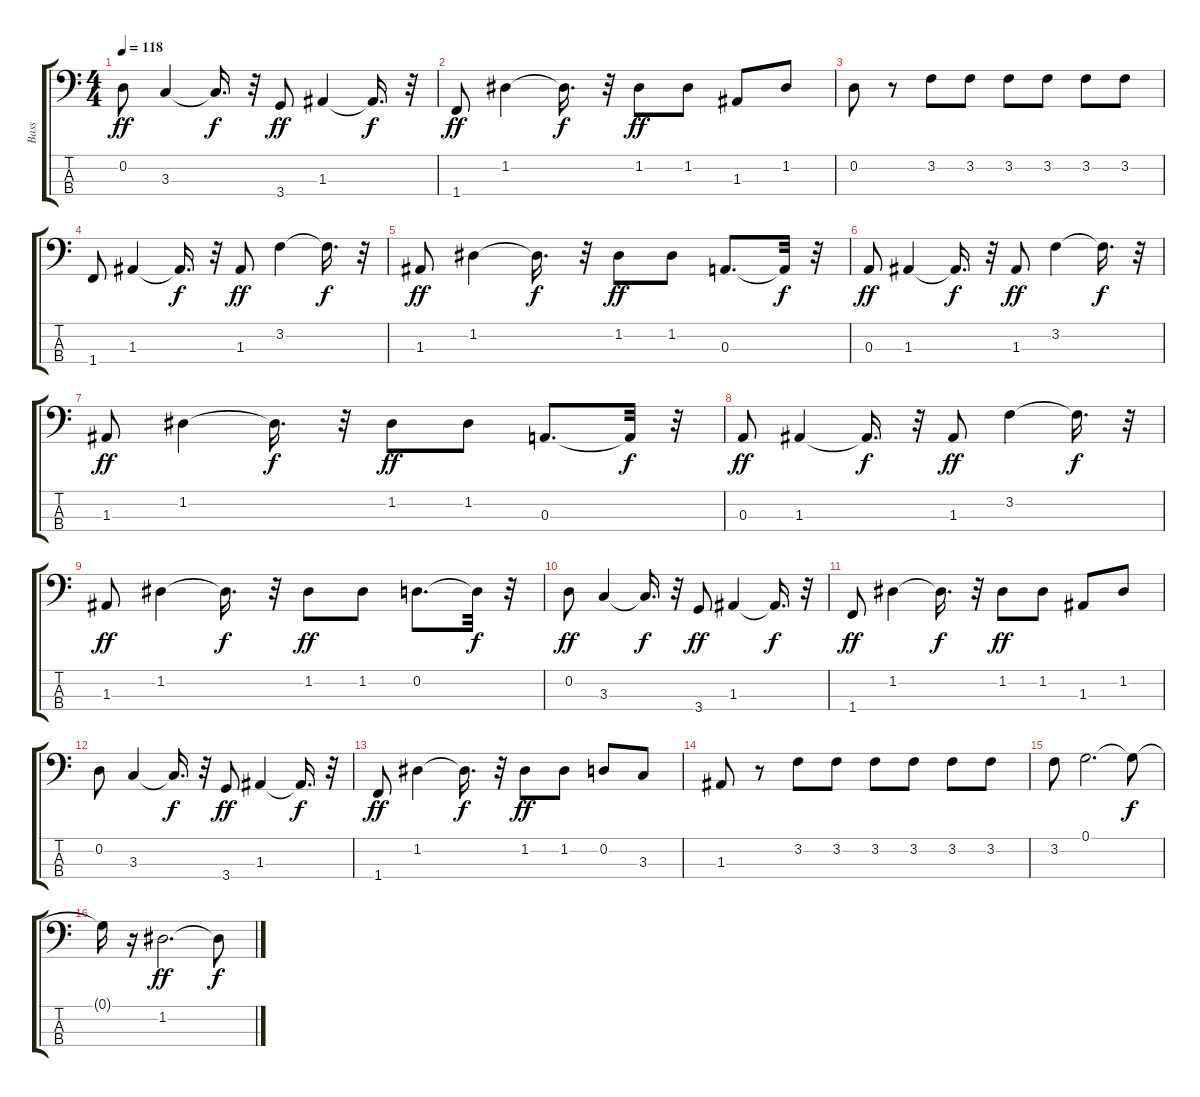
\track ("Bass" "Bass") {instrument electricbassfinger}
\staff {score tabs}
\tuning (G2 D2 A1 E1) {hide}
\ts (4 4)
\tempo 118
\clef f4
\ks c
0.2.8{dy ff} 3.3.4 3.3{t}.16{d dy f} r.32 3.4.8{dy ff} 1.3.4 1.3{t}.16{d dy f} r.32 |
1.4.8{dy ff} 1.2.4 1.2{t}.16{d dy f} r.32 1.2.8{dy ff} 1.2.8 1.3.8 1.2.8 |
0.2.8 r.8 3.2.8 3.2.8 3.2.8 3.2.8 3.2.8 3.2.8 |
1.4.8 1.3.4 1.3{t}.16{d dy f} r.32 1.3.8{dy ff} 3.2.4 3.2{t}.16{d dy f} r.32 |
1.3.8{dy ff} 1.2.4 1.2{t}.16{d dy f} r.32 1.2.8{dy ff} 1.2.8 0.3.8{d} 0.3{t}.32{dy f} r.32 |
0.3.8{dy ff} 1.3.4 1.3{t}.16{d dy f} r.32 1.3.8{dy ff} 3.2.4 3.2{t}.16{d dy f} r.32 |
1.3.8{dy ff} 1.2.4 1.2{t}.16{d dy f} r.32 1.2.8{dy ff} 1.2.8 0.3.8{d} 0.3{t}.32{dy f} r.32 |
0.3.8{dy ff} 1.3.4 1.3{t}.16{d dy f} r.32 1.3.8{dy ff} 3.2.4 3.2{t}.16{d dy f} r.32 |
1.3.8{dy ff} 1.2.4 1.2{t}.16{d dy f} r.32 1.2.8{dy ff} 1.2.8 0.2.8{d} 0.2{t}.32{dy f} r.32 |
0.2.8{dy ff} 3.3.4 3.3{t}.16{d dy f} r.32 3.4.8{dy ff} 1.3.4 1.3{t}.16{d dy f} r.32 |
1.4.8{dy ff} 1.2.4 1.2{t}.16{d dy f} r.32 1.2.8{dy ff} 1.2.8 1.3.8 1.2.8 |
0.2.8 3.3.4 3.3{t}.16{d dy f} r.32 3.4.8{dy ff} 1.3.4 1.3{t}.16{d dy f} r.32 |
1.4.8{dy ff} 1.2.4 1.2{t}.16{d dy f} r.32 1.2.8{dy ff} 1.2.8 0.2.8 3.3.8 |
1.3.8 r.8 3.2.8 3.2.8 3.2.8 3.2.8 3.2.8 3.2.8 |
3.2.8 0.1.2{d} 0.1{t}.8{dy f} |
0.1{t}.16 r.16 1.2.2{d dy ff} 1.2{t}.8{dy f}
